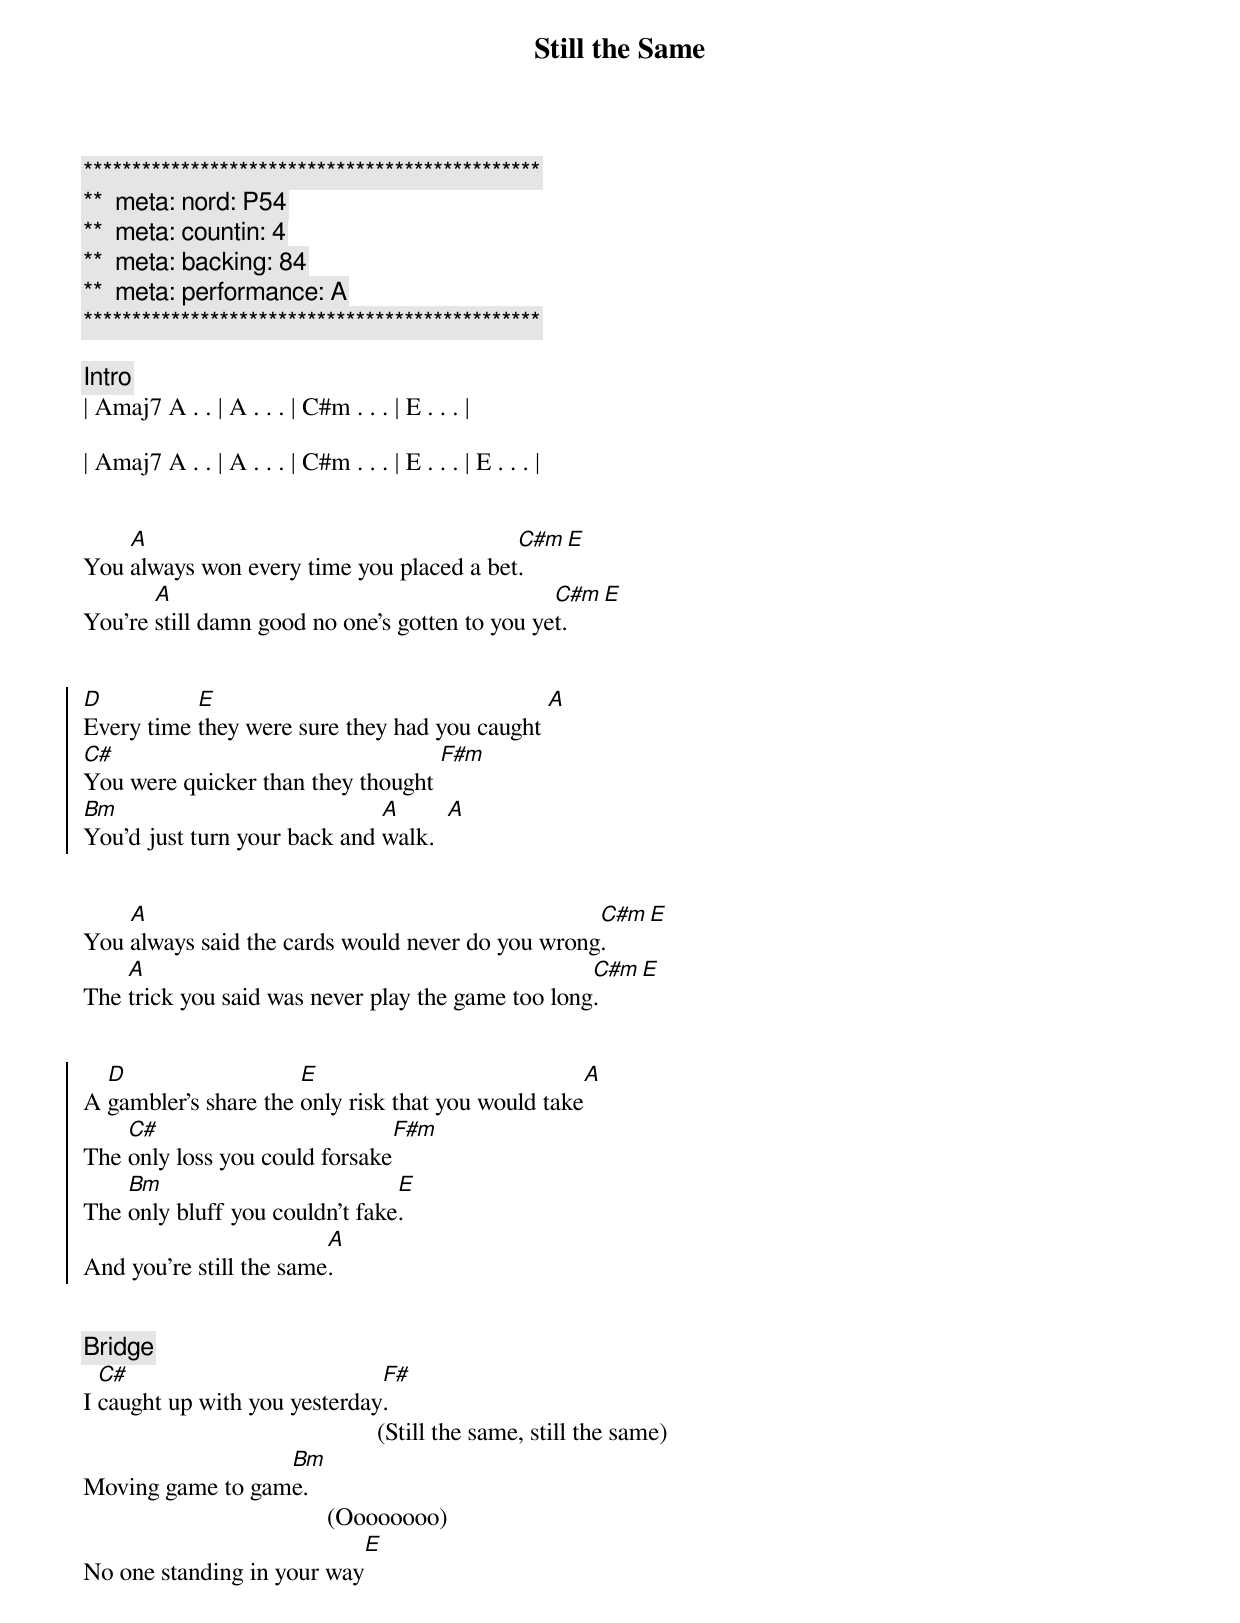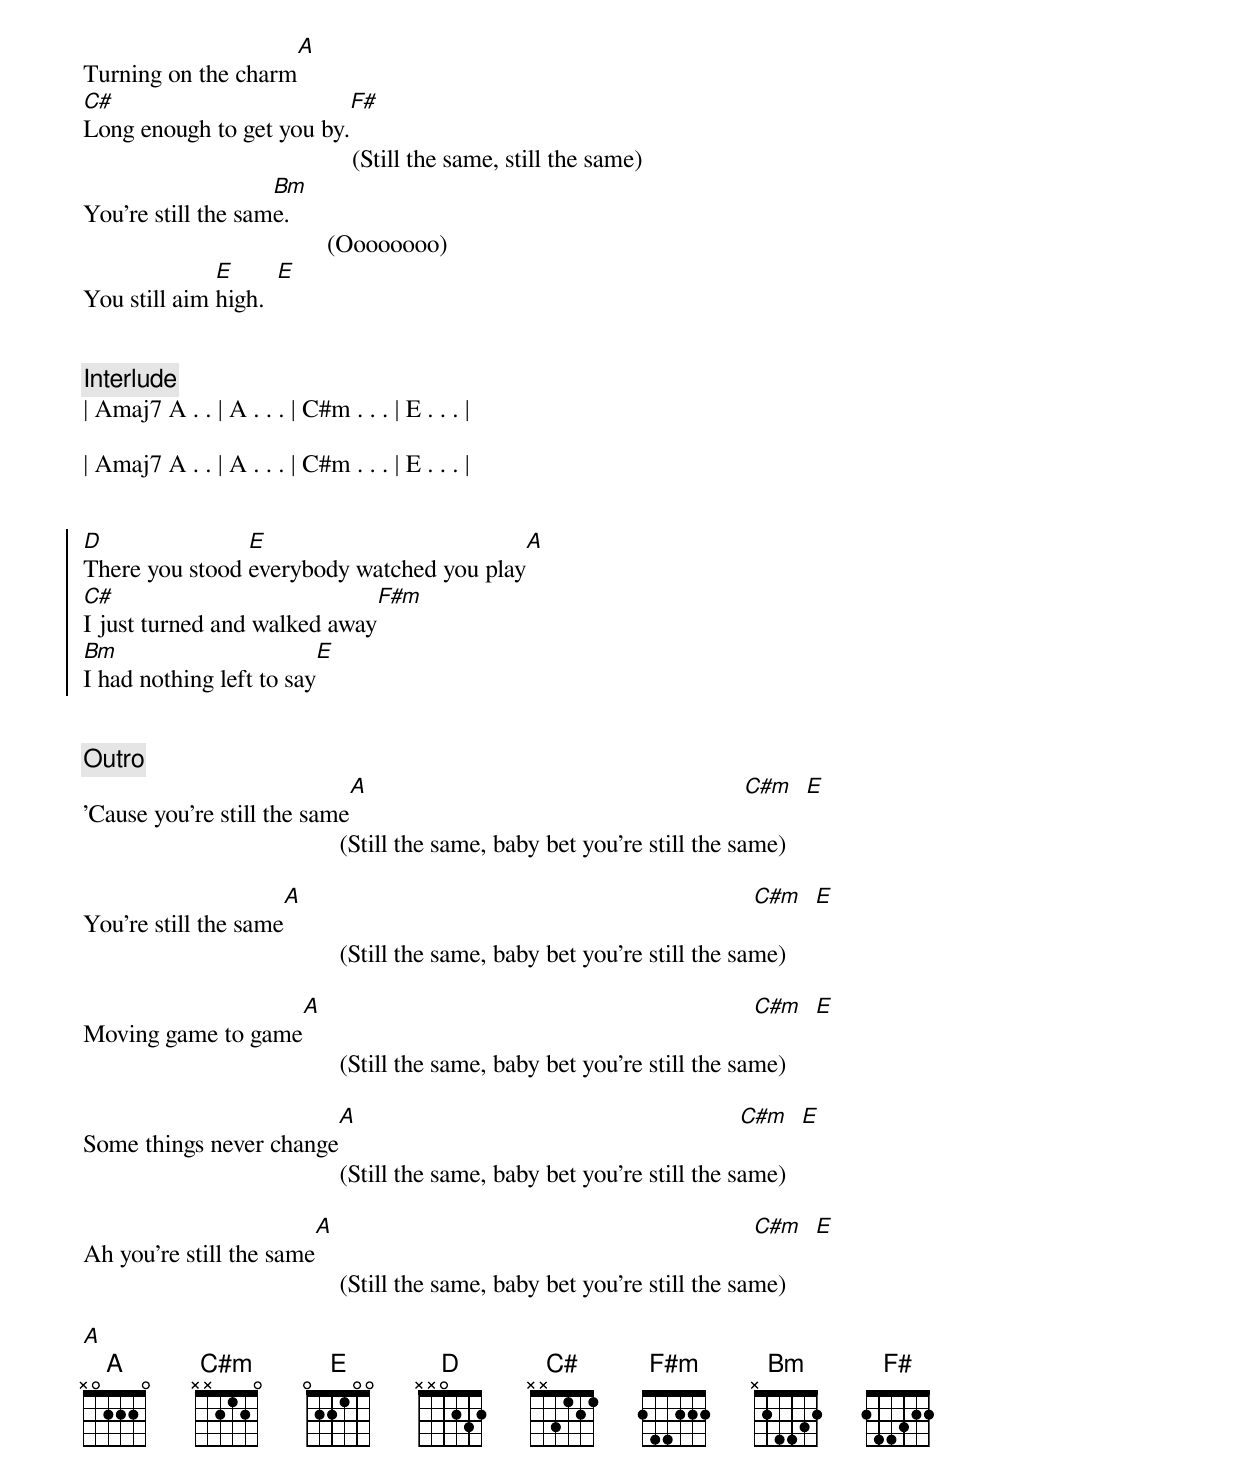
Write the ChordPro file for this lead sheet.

{title: Still the Same}
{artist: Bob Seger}
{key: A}
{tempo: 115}
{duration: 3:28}
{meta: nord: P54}
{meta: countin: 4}
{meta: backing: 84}
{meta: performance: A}

{c:***********************************************}
{c:**  meta: nord: P54   }
{c:**  meta: countin: 4   }
{c:**  meta: backing: 84   }
{c:**  meta: performance: A   }
{c:***********************************************}

{comment: Intro}
| Amaj7 A . . | A . . . | C#m . . . | E . . . |

| Amaj7 A . . | A . . . | C#m . . . | E . . . | E . . . |


{start_of_verse}
You [A]always won every time you placed a bet[C#m]. [E]
You're [A]still damn good no one's gotten to you ye[C#m]t. [E]
{end_of_verse}


{start_of_chorus}
[D]Every time [E]they were sure they had you caught [A]
[C#]You were quicker than they thought [F#m]
[Bm]You'd just turn your back and [A]walk.  [A]
{end_of_chorus}


{start_of_verse}
You [A]always said the cards would never do you wrong[C#m]. [E]
The [A]trick you said was never play the game too long[C#m].  [E]
{end_of_verse}


{start_of_chorus}
A [D]gambler's share the [E]only risk that you would take[A]
The [C#]only loss you could forsake[F#m]
The [Bm]only bluff you couldn't fake[E].
And you're still the same[A].
{end_of_chorus}


{comment: Bridge}
I [C#]caught up with you yesterday[F#].
                                               (Still the same, still the same)
Moving game to gam[Bm]e.
                                       (Oooooooo)
No one standing in your way[E]

Turning on the charm[A]
[C#]Long enough to get you by.[F#]
                                           (Still the same, still the same)
You're still the sam[Bm]e.
                                       (Oooooooo)
You still aim [E]high.  [E]


{comment: Interlude}
| Amaj7 A . . | A . . . | C#m . . . | E . . . |

| Amaj7 A . . | A . . . | C#m . . . | E . . . |


{start_of_chorus}
[D]There you stood [E]everybody watched you play[A]
[C#]I just turned and walked away[F#m]
[Bm]I had nothing left to say[E]
{end_of_chorus}


{comment: Outro}
'Cause you're still the same[A]                                                            [C#m]  [E]
                                         (Still the same, baby bet you're still the same)

You're still the same[A]                                                                        [C#m]  [E]
                                         (Still the same, baby bet you're still the same)

Moving game to game[A]                                                                     [C#m]  [E]
                                         (Still the same, baby bet you're still the same)

Some things never change[A]                                                             [C#m]  [E]
                                         (Still the same, baby bet you're still the same)

Ah you're still the same[A]                                                                   [C#m]  [E]
                                         (Still the same, baby bet you're still the same)

[A]
